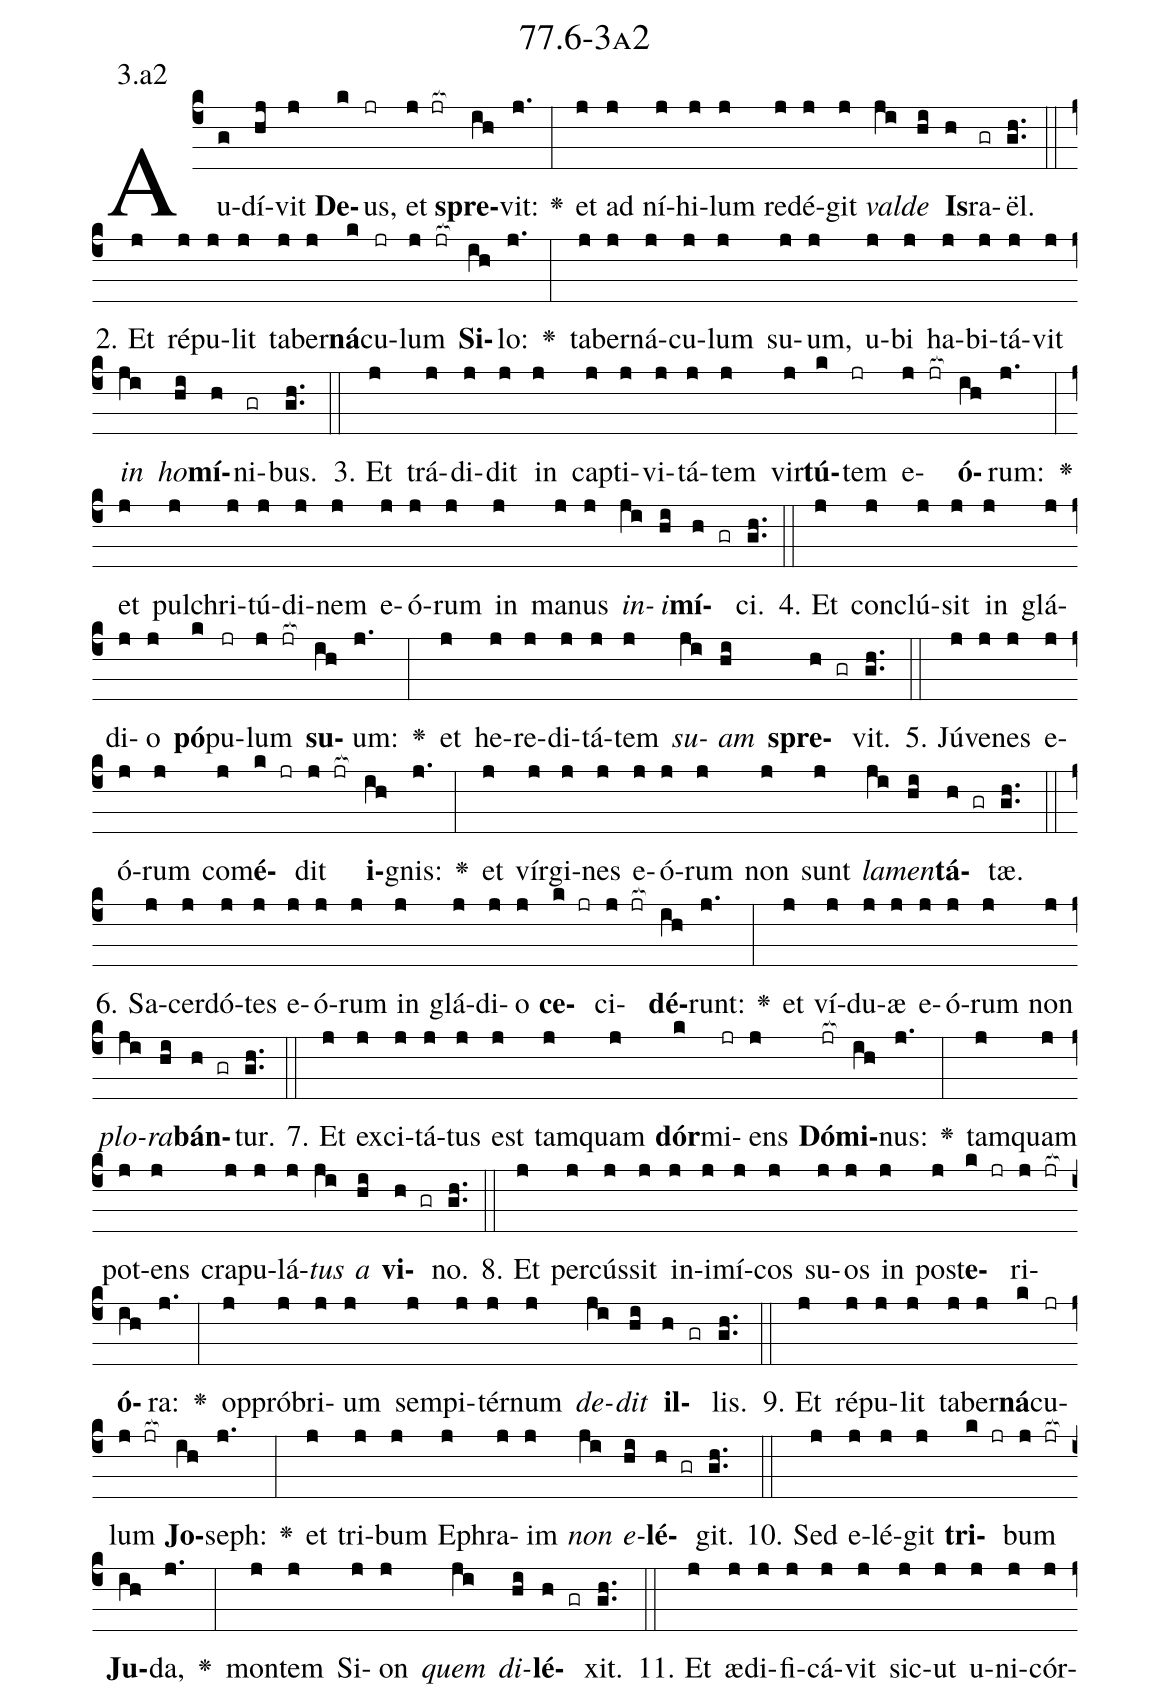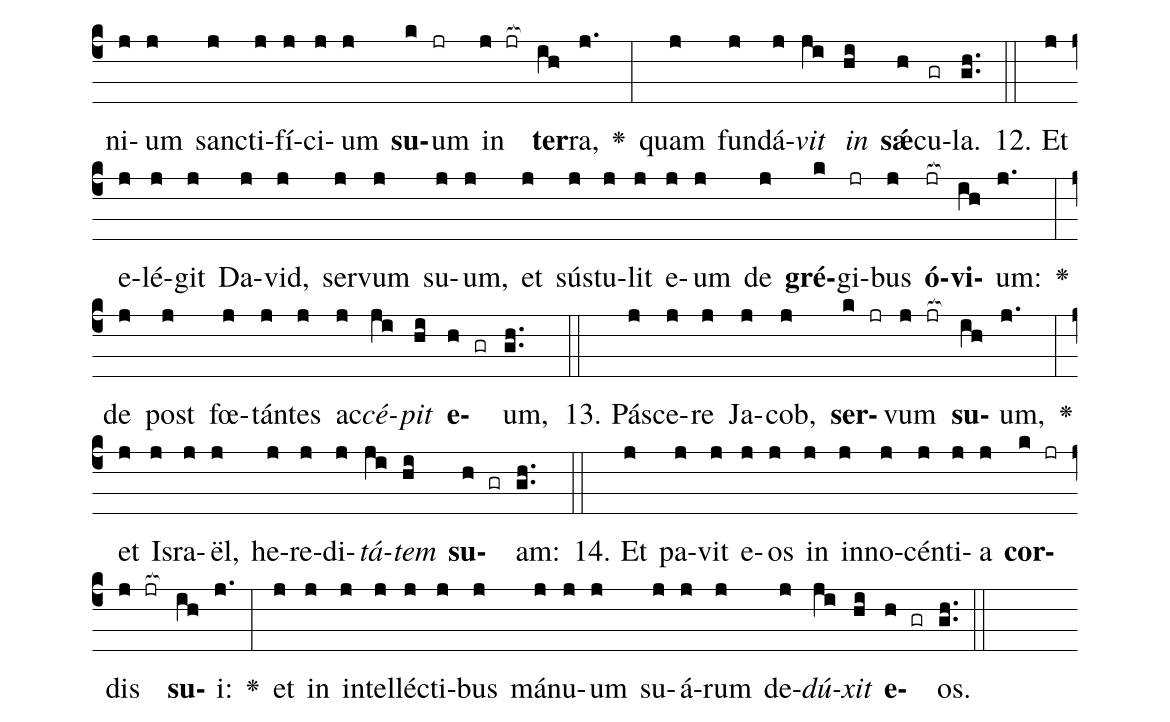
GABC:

name: 77.6-3a2;
annotation: 3.a2;
%%
(c4)Au(g)dí(hj)vit(j) <b>De</b>(k)us,(jr) et(j jr[ocb:1{]) <b>spre</b>(ih[ocb:0}])vit:(j.) <v>\greheightstar</v>(:) et(j) ad(j) ní(j)hi(j)lum(j) red(j)é(j)git(j) <i>val</i>(ji)<i>de</i>(hi) <b>Is</b>(h)ra(gr)ël.(gh..) (::)
2. Et(j) ré(j)pu(j)lit(j) ta(j)ber(j)<b>ná</b>(k)cu(jr)lum(j jr[ocb:1{]) <b>Si</b>(ih[ocb:0}])lo:(j.) <v>\greheightstar</v>(:) ta(j)ber(j)ná(j)cu(j)lum(j) su(j)um,(j) u(j)bi(j) ha(j)bi(j)tá(j)vit(j) <i>in</i>(ji) <i>ho</i>(hi)<b>mí</b>(h)ni(gr)bus.(gh..) (::)
3. Et(j) trá(j)di(j)dit(j) in(j) cap(j)ti(j)vi(j)tá(j)tem(j) vir(j)<b>tú</b>(k)tem(jr) e(j jr[ocb:1{])<b>ó</b>(ih[ocb:0}])rum:(j.) <v>\greheightstar</v>(:) et(j) pul(j)chri(j)tú(j)di(j)nem(j) e(j)ó(j)rum(j) in(j) ma(j)nus(j) <i>in</i>(ji)<i>i</i>(hi)<b>mí</b>(h gr)ci.(gh..) (::)
4. Et(j) con(j)clú(j)sit(j) in(j) glá(j)di(j)o(j) <b>pó</b>(k)pu(jr)lum(j jr[ocb:1{]) <b>su</b>(ih[ocb:0}])um:(j.) <v>\greheightstar</v>(:) et(j) he(j)re(j)di(j)tá(j)tem(j) <i>su</i>(ji)<i>am</i>(hi) <b>spre</b>(h gr)vit.(gh..) (::)
5. Jú(j)ve(j)nes(j) e(j)ó(j)rum(j) com(j)<b>é</b>(k jr)dit(j jr[ocb:1{]) <b>i</b>(ih[ocb:0}])gnis:(j.) <v>\greheightstar</v>(:) et(j) vír(j)gi(j)nes(j) e(j)ó(j)rum(j) non(j) sunt(j) <i>la</i>(ji)<i>men</i>(hi)<b>tá</b>(h gr)tæ.(gh..) (::)
6. Sa(j)cer(j)dó(j)tes(j) e(j)ó(j)rum(j) in(j) glá(j)di(j)o(j) <b>ce</b>(k jr)ci(j jr[ocb:1{])<b>dé</b>(ih[ocb:0}])runt:(j.) <v>\greheightstar</v>(:) et(j) ví(j)du(j)æ(j) e(j)ó(j)rum(j) non(j) <i>plo</i>(ji)<i>ra</i>(hi)<b>bán</b>(h gr)tur.(gh..) (::)
7. Et(j) ex(j)ci(j)tá(j)tus(j) est(j) tam(j)quam(j) <b>dór</b>(k)mi(jr)ens(j) <b>Dó</b>(jr[ocb:1{])<b>mi</b>(ih[ocb:0}])nus:(j.) <v>\greheightstar</v>(:) tam(j)quam(j) pot(j)ens(j) cra(j)pu(j)lá(j)<i>tus</i>(ji) <i>a</i>(hi) <b>vi</b>(h gr)no.(gh..) (::)
8. Et(j) per(j)cús(j)sit(j) in(j)i(j)mí(j)cos(j) su(j)os(j) in(j) post(j)<b>e</b>(k jr)ri(j jr[ocb:1{])<b>ó</b>(ih[ocb:0}])ra:(j.) <v>\greheightstar</v>(:) op(j)pró(j)bri(j)um(j) sem(j)pi(j)tér(j)num(j) <i>de</i>(ji)<i>dit</i>(hi) <b>il</b>(h gr)lis.(gh..) (::)
9. Et(j) ré(j)pu(j)lit(j) ta(j)ber(j)<b>ná</b>(k)cu(jr)lum(j jr[ocb:1{]) <b>Jo</b>(ih[ocb:0}])seph:(j.) <v>\greheightstar</v>(:) et(j) tri(j)bum(j) E(j)phra(j)im(j) <i>non</i>(ji) <i>e</i>(hi)<b>lé</b>(h gr)git.(gh..) (::)
10. Sed(j) e(j)lé(j)git(j) <b>tri</b>(k jr)bum(j jr[ocb:1{]) <b>Ju</b>(ih[ocb:0}])da,(j.) <v>\greheightstar</v>(:) mon(j)tem(j) Si(j)on(j) <i>quem</i>(ji) <i>di</i>(hi)<b>lé</b>(h gr)xit.(gh..) (::)
11. Et(j) æ(j)di(j)fi(j)cá(j)vit(j) sic(j)ut(j) u(j)ni(j)cór(j)ni(j)um(j) sanc(j)ti(j)fí(j)ci(j)um(j) <b>su</b>(k)um(jr) in(j jr[ocb:1{]) <b>ter</b>(ih[ocb:0}])ra,(j.) <v>\greheightstar</v>(:) quam(j) fun(j)dá(j)<i>vit</i>(ji) <i>in</i>(hi) <b>sǽ</b>(h)cu(gr)la.(gh..) (::)
12. Et(j) e(j)lé(j)git(j) Da(j)vid,(j) ser(j)vum(j) su(j)um,(j) et(j) sús(j)tu(j)lit(j) e(j)um(j) de(j) <b>gré</b>(k)gi(jr)bus(j) <b>ó</b>(jr[ocb:1{])<b>vi</b>(ih[ocb:0}])um:(j.) <v>\greheightstar</v>(:) de(j) post(j) fœ(j)tán(j)tes(j) ac(j)<i>cé</i>(ji)<i>pit</i>(hi) <b>e</b>(h gr)um,(gh..) (::)
13. Pá(j)sce(j)re(j) Ja(j)cob,(j) <b>ser</b>(k jr)vum(j jr[ocb:1{]) <b>su</b>(ih[ocb:0}])um,(j.) <v>\greheightstar</v>(:) et(j) Is(j)ra(j)ël,(j) he(j)re(j)di(j)<i>tá</i>(ji)<i>tem</i>(hi) <b>su</b>(h gr)am:(gh..) (::)
14. Et(j) pa(j)vit(j) e(j)os(j) in(j) in(j)no(j)cén(j)ti(j)a(j) <b>cor</b>(k jr)dis(j jr[ocb:1{]) <b>su</b>(ih[ocb:0}])i:(j.) <v>\greheightstar</v>(:) et(j) in(j) in(j)tel(j)léc(j)ti(j)bus(j) má(j)nu(j)um(j) su(j)á(j)rum(j) de(j)<i>dú</i>(ji)<i>xit</i>(hi) <b>e</b>(h gr)os.(gh..) (::)
